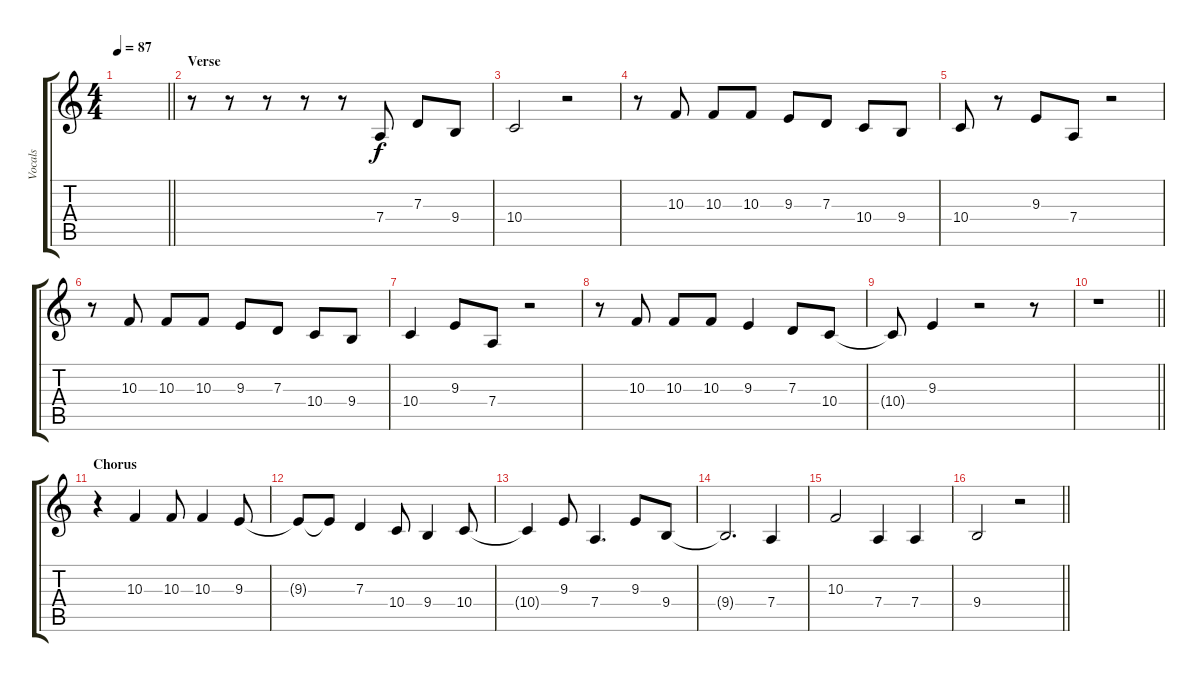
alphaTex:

\track ("Vocals" "Vocals") {instrument fx5brightness}
\staff {score tabs}
\tuning (E4 B3 G3 D3 A2 E2) {hide}
\ts (4 4)
\tempo 87
\clef g2
\barLineRight lightlight
\ks c
|
\section ("" "Verse")
r.8 r.8 r.8 r.8 r.8 7.4.8 7.3.8 9.4.8 |
10.4.2 r.2 |
r.8 10.3.8 10.3.8 10.3.8 9.3.8 7.3.8 10.4.8 9.4.8 |
10.4.8 r.8 9.3.8 7.4.8 r.2 |
r.8 10.3.8 10.3.8 10.3.8 9.3.8 7.3.8 10.4.8 9.4.8 |
10.4.4 9.3.8 7.4.8 r.2 |
r.8 10.3.8 10.3.8 10.3.8 9.3.4 7.3.8 10.4.8 |
10.4{t}.8 9.3.4 r.2 r.8 |
\barLineRight lightlight
r.1 |
\section ("" "Chorus")
r.4 10.3.4 10.3.8 10.3.4 9.3.8 |
9.3{t}.8 9.3{t}.8 7.3.4 10.4.8 9.4.4 10.4.8 |
10.4{t}.4 9.3.8 7.4.4{d} 9.3.8 9.4.8 |
9.4{t}.2{d} 7.4.4 |
10.3.2 7.4.4 7.4.4 |
\barLineRight lightlight
9.4.2 r.2
